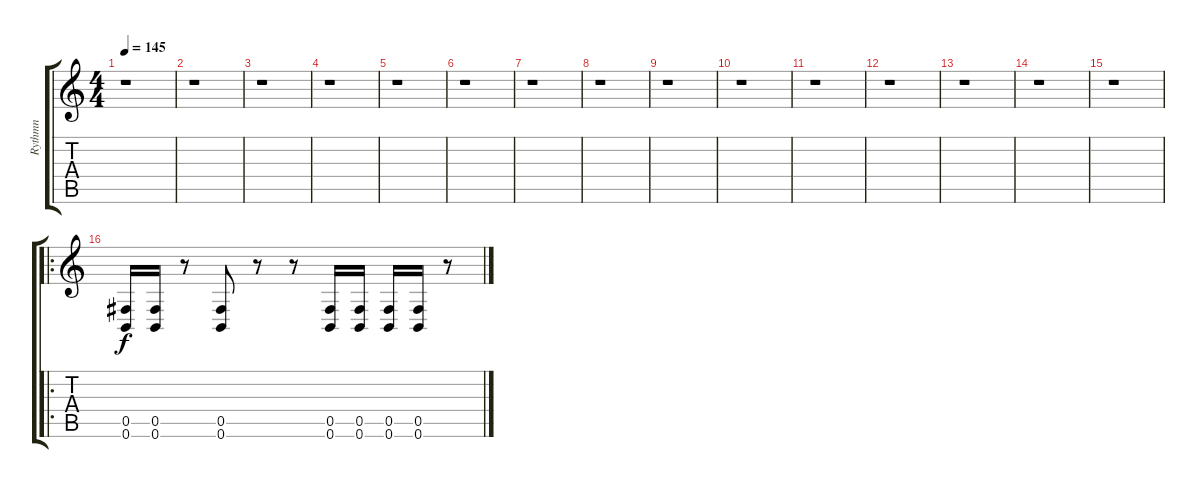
\track ("Rythmn" "Rythmn") {instrument overdrivenguitar}
\staff {score tabs}
\tuning (Db4 Ab3 E3 B2 Gb2 B1) {hide}
\ts (4 4)
\tempo 145
\clef g2
\ks c
r.1{dy f} |
r.1 |
r.1 |
r.1 |
r.1 |
r.1 |
r.1 |
r.1 |
r.1 |
r.1 |
r.1 |
r.1 |
r.1 |
r.1 |
r.1 |
\ro
(0.5 0.6).16 (0.5 0.6).16 r.8 (0.5 0.6).8 r.8 r.8 (0.5 0.6).16 (0.5 0.6).16 (0.5 0.6).16 (0.5 0.6).16 r.8
